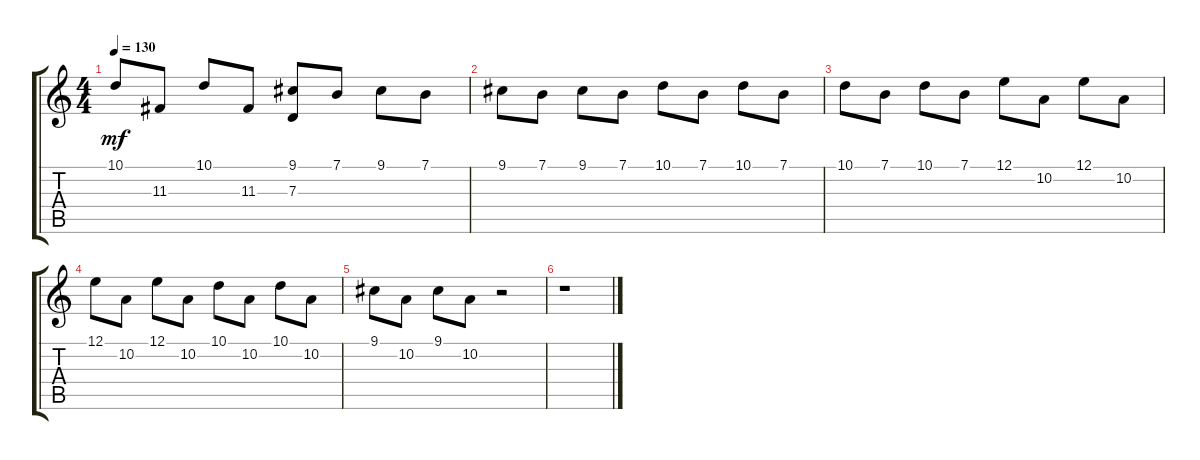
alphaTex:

\track "" {instrument drawbarorgan}
\staff {score tabs}
\tuning (E4 B3 G3 D3 A2 E2) {hide}
\ts (4 4)
\tempo 130
\clef g2
\ks c
10.1.8{dy mf} 11.3.8 10.1.8 11.3.8 (9.1 7.3).8 7.1.8 9.1.8 7.1.8 |
9.1.8 7.1.8 9.1.8 7.1.8 10.1.8 7.1.8 10.1.8 7.1.8 |
10.1.8 7.1.8 10.1.8 7.1.8 12.1.8 10.2.8 12.1.8 10.2.8 |
12.1.8 10.2.8 12.1.8 10.2.8 10.1.8 10.2.8 10.1.8 10.2.8 |
9.1.8 10.2.8 9.1.8 10.2.8 r.2 |
r.1
